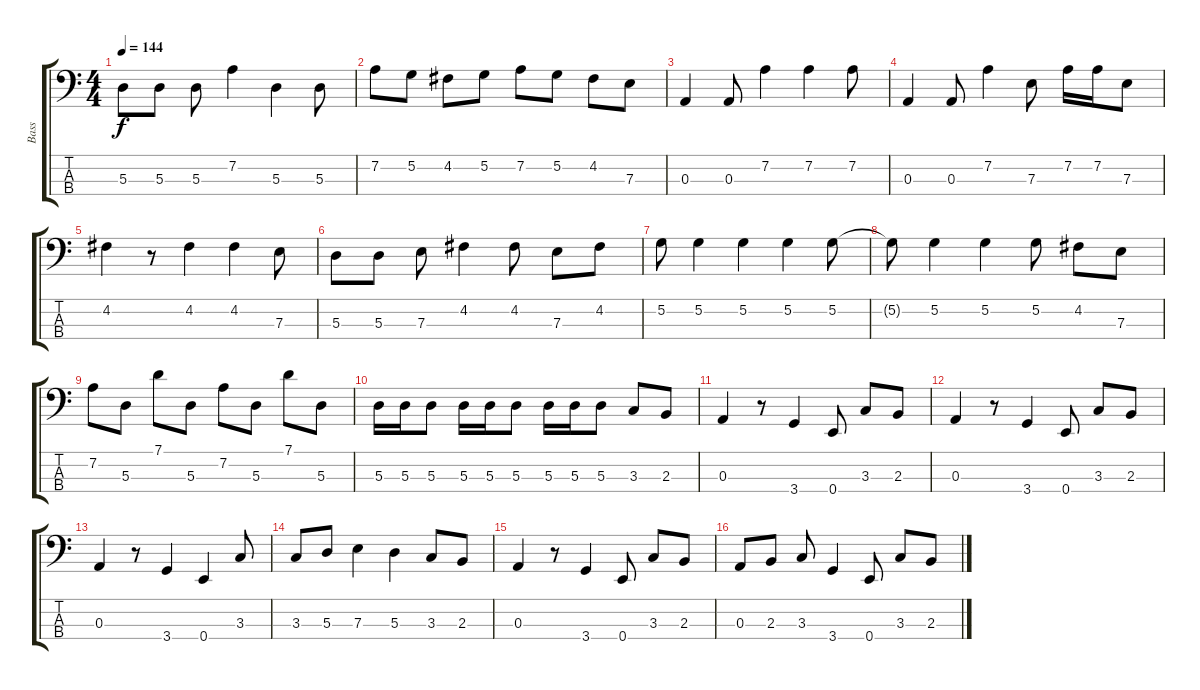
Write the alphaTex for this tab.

\track ("Bass" "Bass") {instrument electricbassfinger}
\staff {score tabs}
\tuning (G2 D2 A1 E1) {hide}
\ts (4 4)
\tempo 144
\clef f4
\ks c
5.3.8{dy f} 5.3.8 5.3.8 7.2.4 5.3.4 5.3.8 |
7.2.8 5.2.8 4.2.8 5.2.8 7.2.8 5.2.8 4.2.8 7.3.8 |
0.3.4 0.3.8 7.2.4 7.2.4 7.2.8 |
0.3.4 0.3.8 7.2.4 7.3.8 7.2.16 7.2.16 7.3.8 |
4.2.4 r.8 4.2.4 4.2.4 7.3.8 |
5.3.8 5.3.8 7.3.8 4.2.4 4.2.8 7.3.8 4.2.8 |
5.2.8 5.2.4 5.2.4 5.2.4 5.2.8 |
5.2{t}.8 5.2.4 5.2.4 5.2.8 4.2.8 7.3.8 |
7.2.8 5.3.8 7.1.8 5.3.8 7.2.8 5.3.8 7.1.8 5.3.8 |
5.3.16 5.3.16 5.3.8 5.3.16 5.3.16 5.3.8 5.3.16 5.3.16 5.3.8 3.3.8 2.3.8 |
0.3.4 r.8 3.4.4 0.4.8 3.3.8 2.3.8 |
0.3.4 r.8 3.4.4 0.4.8 3.3.8 2.3.8 |
0.3.4 r.8 3.4.4 0.4.4 3.3.8 |
3.3.8 5.3.8 7.3.4 5.3.4 3.3.8 2.3.8 |
0.3.4 r.8 3.4.4 0.4.8 3.3.8 2.3.8 |
0.3.8 2.3.8 3.3.8 3.4.4 0.4.8 3.3.8 2.3.8
